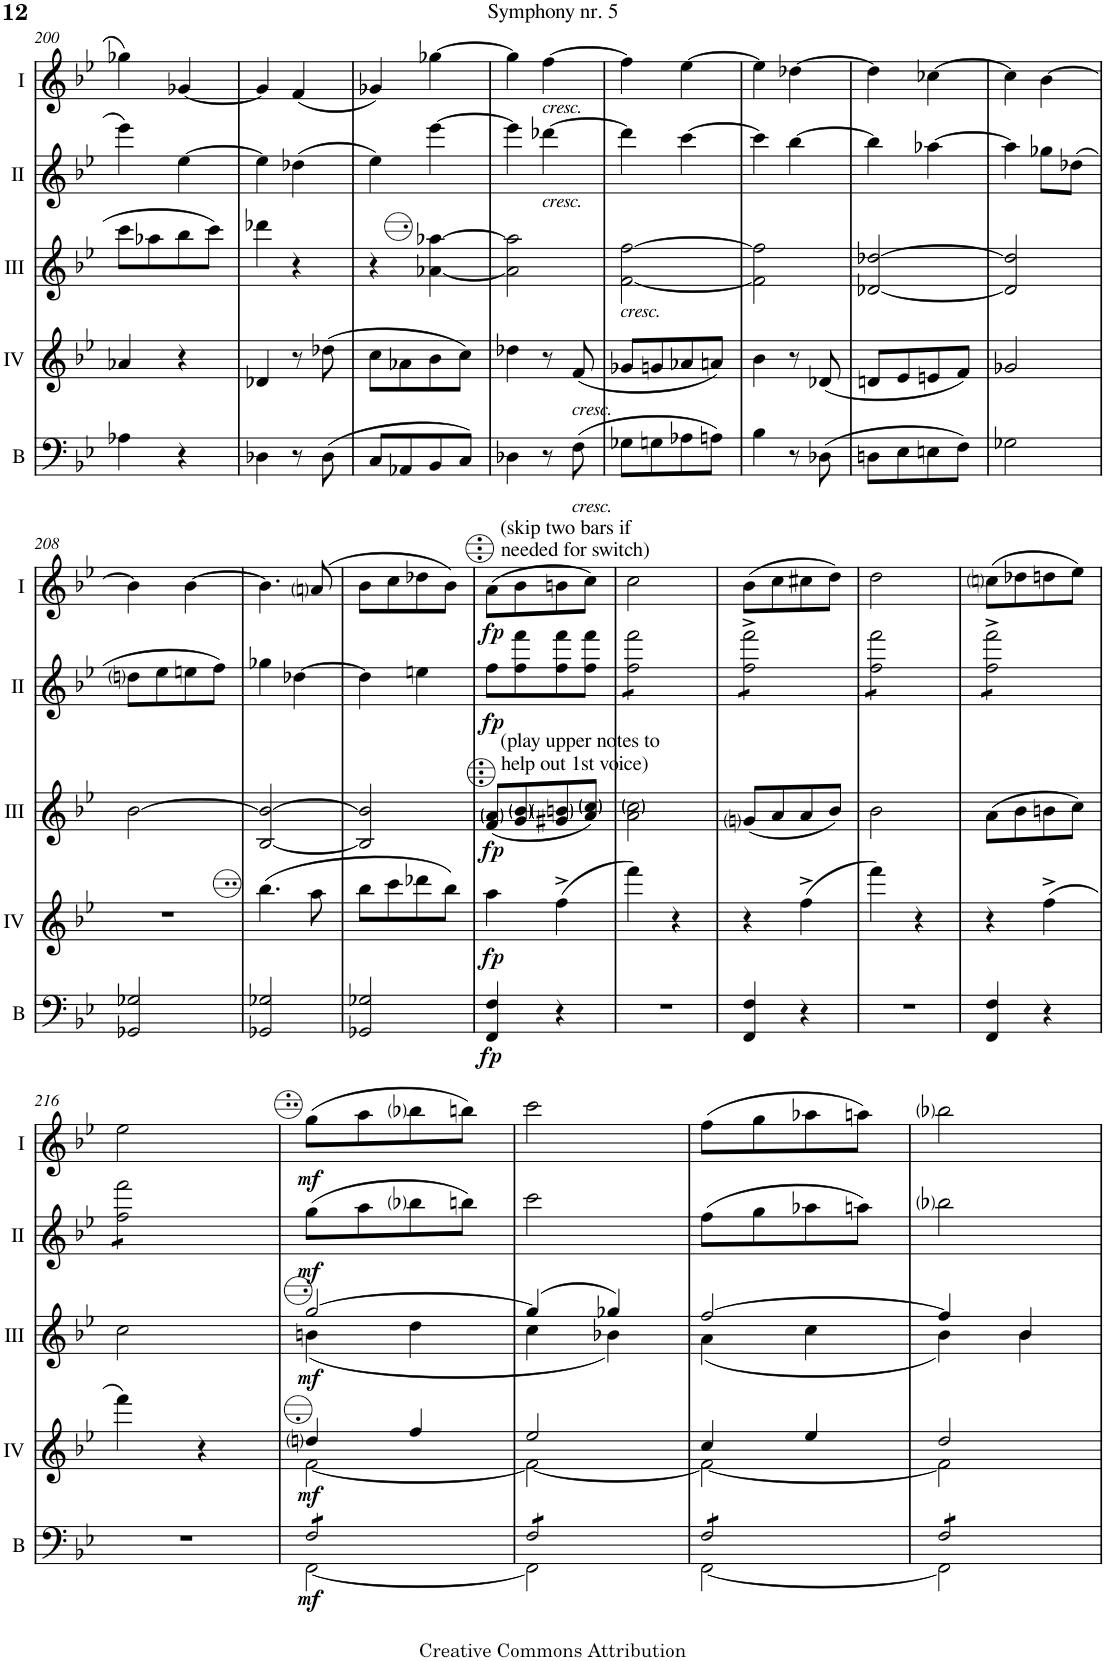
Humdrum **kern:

**kern	**dynam	**kern	**dynam	**kern	**dynam	**kern	**dynam	**kern	**dynam
*part5	*part5	*part4	*part4	*part3	*part3	*part2	*part2	*part1	*part1
*staff5	*staff5	*staff4	*staff4	*staff3	*staff3	*staff2	*staff2	*staff1	*staff1
*I"Bass	*	*I"Acc. 4	*	*I"Acc. 3	*	*I"Acc. 2	*	*I"Acc. 1	*
*I'B	*	*	*	*	*	*	*	*	*
!!LO:PB:g=z
*clefF4	*	*clefG2	*	*clefG2	*	*clefG2	*	*clefG2	*
*Trd7c12	*	*Trd7c12	*	*	*	*Trd7c12	*	*	*
*k[b-e-]	*	*k[b-e-]	*	*k[b-e-]	*	*k[b-e-]	*	*k[b-e-]	*
*M2/4	*	*M2/4	*	*M2/4	*	*M2/4	*	*M2/4	*
=200	=200	=200	=200	=200	=200	=200	=200	=200	=200
4A-X\	.	4a-X/	.	8cc\L	.	4eee-\	.	4gg-X\	.
.	.	.	.	8a-X\	.	.	.	.	.
4r	.	4r	.	8b-\	.	[4ee-\	.	[4g-X/	.
.	.	.	.	8cc\J	.	.	.	.	.
=201	=201	=201	=201	=201	=201	=201	=201	=201	=201
4D-X\	.	4d-X/	.	4dd-X\	.	4ee-\]	.	4g-/]	.
8r	.	8r	.	4r	.	(4dd-X\	.	(4f/	.
(8D-\	.	(8dd-X\	.	.	.	.	.	.	.
=202	=202	=202	=202	=202	=202	=202	=202	=202	=202
8C/L	.	8cc\L	.	4r	.	4ee-\)	.	4g-X/)	.
8AA-X/	.	8a-X\	.	.	.	.	.	.	.
8BB-/	.	8b-\	.	[4a-X\ [4aa-X\	.	[4eee-\	.	[4gg-X\	.
8C/J)	.	8cc\J)	.	.	.	.	.	.	.
=203	=203	=203	=203	=203	=203	=203	=203	=203	=203
4D-X\	.	4dd-X\	.	2a-\] 2aa-\]	.	4eee-\]	.	4gg-\]	.
!	!	!	!	!	!	!	!	!LO:TX:b:i:t=cresc.	!
!	!	!	!	!	!	!LO:TX:b:i:t=cresc.	!	!	!
8r	.	8r	.	.	.	[4ddd-X\	.	[4ff\	.
!	!	!LO:TX:b:i:t=cresc.	!	!	!	!	!	!	!
!LO:TX:b:i:t=cresc.	!	!	!	!	!	!	!	!	!
(8F\	.	(8f/	.	.	.	.	.	.	.
=204	=204	=204	=204	=204	=204	=204	=204	=204	=204
!	!	!	!	!LO:TX:b:i:t=cresc.	!	!	!	!	!
8G-X\L	.	8g-X/L	.	[2f\ [2ff\	.	4ddd-\]	.	4ff\]	.
8Gn\	.	8gn/	.	.	.	.	.	.	.
8A-X\	.	8a-X/	.	.	.	[4ccc\	.	[4ee-\	.
8An\J)	.	8an/J)	.	.	.	.	.	.	.
=205	=205	=205	=205	=205	=205	=205	=205	=205	=205
4B-\	.	4b-\	.	2f\] 2ff\]	.	4ccc\]	.	4ee-\]	.
8r	.	8r	.	.	.	[4bb-\	.	[4dd-X\	.
(8D-X\	.	(8d-X/	.	.	.	.	.	.	.
=206	=206	=206	=206	=206	=206	=206	=206	=206	=206
8Dn\L	.	8dn/L	.	[2d-X/ [2dd-X/	.	4bb-\]	.	4dd-\]	.
8E-\	.	8e-/	.	.	.	.	.	.	.
8En\	.	8en/	.	.	.	[4aa-X\	.	[4cc-X\	.
8F\J)	.	8f/J)	.	.	.	.	.	.	.
=207	=207	=207	=207	=207	=207	=207	=207	=207	=207
2G-X\	.	2g-X/	.	2d-/] 2dd-/]	.	4aa-\]	.	4cc-\]	.
.	.	.	.	.	.	8gg-X\L	.	[4b-\	.
.	.	.	.	.	.	(8dd-X\J	.	.	.
!!LO:LB:g=z
=208	=208	=208	=208	=208	=208	=208	=208	=208	=208
2GG-X/ 2G-X/	.	2r	.	[2b-\	.	8ddni\L	.	4b-\]	.
.	.	.	.	.	.	8ee-\	.	.	.
.	.	.	.	.	.	8een\	.	[4b-\	.
.	.	.	.	.	.	8ff\J)	.	.	.
=209	=209	=209	=209	=209	=209	=209	=209	=209	=209
2GG-X/ 2G-X/	.	(4.bbb-\	.	[2B-/ 2b-/_	.	4gg-X\	.	4.b-\]	.
.	.	.	.	.	.	[4dd-X\	.	.	.
.	.	8aaa\	.	.	.	.	.	(8ani/	.
=210	=210	=210	=210	=210	=210	=210	=210	=210	=210
2GG-X/ 2G-X/	.	8bbb-\L	.	2B-/] 2b-/]	.	4dd-\]	.	8b-\L	.
.	.	8cccc\	.	.	.	.	.	8cc\	.
.	.	8dddd-X\	.	.	.	4een\	.	8dd-X\	.
.	.	8bbb-\J)	.	.	.	.	.	8b-\J)	.
=211	=211	=211	=211	=211	=211	=211	=211	=211	=211
!	!	!	!	!	!	!	!	!LO:TX:a:t=(skip two bars if	!
!	!	!	!	!	!	!	!	!LO:TX:a:t=needed for switch)	!
!	!	!	!	!LO:TX:a:t=(play upper notes to	!	!	!	!	!
!	!	!	!	!LO:TX:a:t=help out 1st voice)	!	!	!	!	!
!	!LO:DY:b	!	!LO:DY:b	!	!LO:DY:b	!	!LO:DY:b	!	!LO:DY:b
4FF/ 4F/	fp	4aaa\	fp	(8F/ 8A/L	fp	8ff\L	fp	(8a\L	fp
.	.	.	.	8G/ 8B-/	.	8ff\ 8fff\	.	8b-\	.
4r	.	(4fff^\	.	8G#X/ 8Bn/	.	8ff\ 8fff\	.	8bn\	.
.	.	.	.	8A/ 8c/J)	.	8ff\ 8fff\J	.	8cc\J)	.
=212	=212	=212	=212	=212	=212	=212	=212	=212	=212
*	*	*	*	*	*	*tremolo	*	*	*
2r	.	4ffff\)	.	2A\ 2c\	.	8ff\ 8fff\L	.	2cc\	.
.	.	.	.	.	.	8ff\ 8fff\	.	.	.
.	.	4r	.	.	.	8ff\ 8fff\	.	.	.
.	.	.	.	.	.	8ff\ 8fff\J	.	.	.
=213	=213	=213	=213	=213	=213	=213	=213	=213	=213
4FF/ 4F/	.	4r	.	(8Gni/L	.	8ff\^ 8fff\^L	.	(8b-\L	.
.	.	.	.	8A/	.	8ff\^ 8fff\^	.	8cc\	.
4r	.	(4fff^\	.	8A/	.	8ff\^ 8fff\^	.	8cc#X\	.
.	.	.	.	8B-/J)	.	8ff\^ 8fff\^J	.	8dd\J)	.
=214	=214	=214	=214	=214	=214	=214	=214	=214	=214
2r	.	4ffff\)	.	2B-\	.	8ff\ 8fff\L	.	2dd\	.
.	.	.	.	.	.	8ff\ 8fff\	.	.	.
.	.	4r	.	.	.	8ff\ 8fff\	.	.	.
.	.	.	.	.	.	8ff\ 8fff\J	.	.	.
=215	=215	=215	=215	=215	=215	=215	=215	=215	=215
4FF/ 4F/	.	4r	.	(8A\L	.	8ff\^ 8fff\^L	.	(8ccni\L	.
.	.	.	.	8B-\	.	8ff\^ 8fff\^	.	8dd-X\	.
4r	.	(4fff^\	.	8Bn\	.	8ff\^ 8fff\^	.	8ddn\	.
.	.	.	.	8c\J)	.	8ff\^ 8fff\^J	.	8ee-\J)	.
!!LO:LB:g=z
=216	=216	=216	=216	=216	=216	=216	=216	=216	=216
2r	.	4ffff\)	.	2c\	.	8ff\ 8fff\L	.	2ee-\	.
.	.	.	.	.	.	8ff\ 8fff\	.	.	.
.	.	4r	.	.	.	8ff\ 8fff\	.	.	.
.	.	.	.	.	.	8ff\ 8fff\J	.	.	.
*	*	*	*	*	*	*Xtremolo	*	*	*
=217	=217	=217	=217	=217	=217	=217	=217	=217	=217
*^	*	*^	*	*^	*	*	*	*	*
!	!	!LO:DY:b	!	!	!LO:DY:b	!	!	!LO:DY:b	!	!LO:DY:b	!	!LO:DY:b
*tremolo	*	*	*	*	*	*	*	*	*	*	*	*
8F/L	[2FF\	mf	4ddni/	[2f\	mf	[2gg/	(4bn\	mf	(8gg\L	mf	(8gg\L	mf
8F/	.	.	.	.	.	.	.	.	8aa\	.	8aa\	.
8F/	.	.	4ff/	.	.	.	4dd\	.	8bb-i\	.	8bb-i\	.
8F/J	.	.	.	.	.	.	.	.	8bbn\J)	.	8bbn\J)	.
=218	=218	=218	=218	=218	=218	=218	=218	=218	=218	=218	=218	=218
8F/L	2FF\]	.	2ee-/	2f\_	.	(4gg/]	4cc\	.	2ccc\	.	2ccc\	.
8F/	.	.	.	.	.	.	.	.	.	.	.	.
8F/	.	.	.	.	.	4gg-X/)	4b-X\)	.	.	.	.	.
8F/J	.	.	.	.	.	.	.	.	.	.	.	.
=219	=219	=219	=219	=219	=219	=219	=219	=219	=219	=219	=219	=219
8F/L	[2FF\	.	4cc/	2f\_	.	[2ff/	(4a\	.	(8ff\L	.	(8ff\L	.
8F/	.	.	.	.	.	.	.	.	8gg\	.	8gg\	.
8F/	.	.	4ee-/	.	.	.	4cc\	.	8aa-X\	.	8aa-X\	.
8F/J	.	.	.	.	.	.	.	.	8aan\J)	.	8aan\J)	.
=220	=220	=220	=220	=220	=220	=220	=220	=220	=220	=220	=220	=220
8F/L	2FF\]	.	2dd/	2f\]	.	4ff/]	4b-\)	.	2bb-i\	.	2bb-i\	.
8F/	.	.	.	.	.	.	.	.	.	.	.	.
8F/	.	.	.	.	.	4b-/	4b-\	.	.	.	.	.
8F/J	.	.	.	.	.	.	.	.	.	.	.	.
*Xtremolo	*	*	*	*	*	*	*	*	*	*	*	*
*v	*v	*	*	*	*	*v	*v	*	*	*	*	*
*	*	*v	*v	*	*	*	*	*	*	*
=	=	=	=	=	=	=	=	=	=
*-	*-	*-	*-	*-	*-	*-	*-	*-	*-
